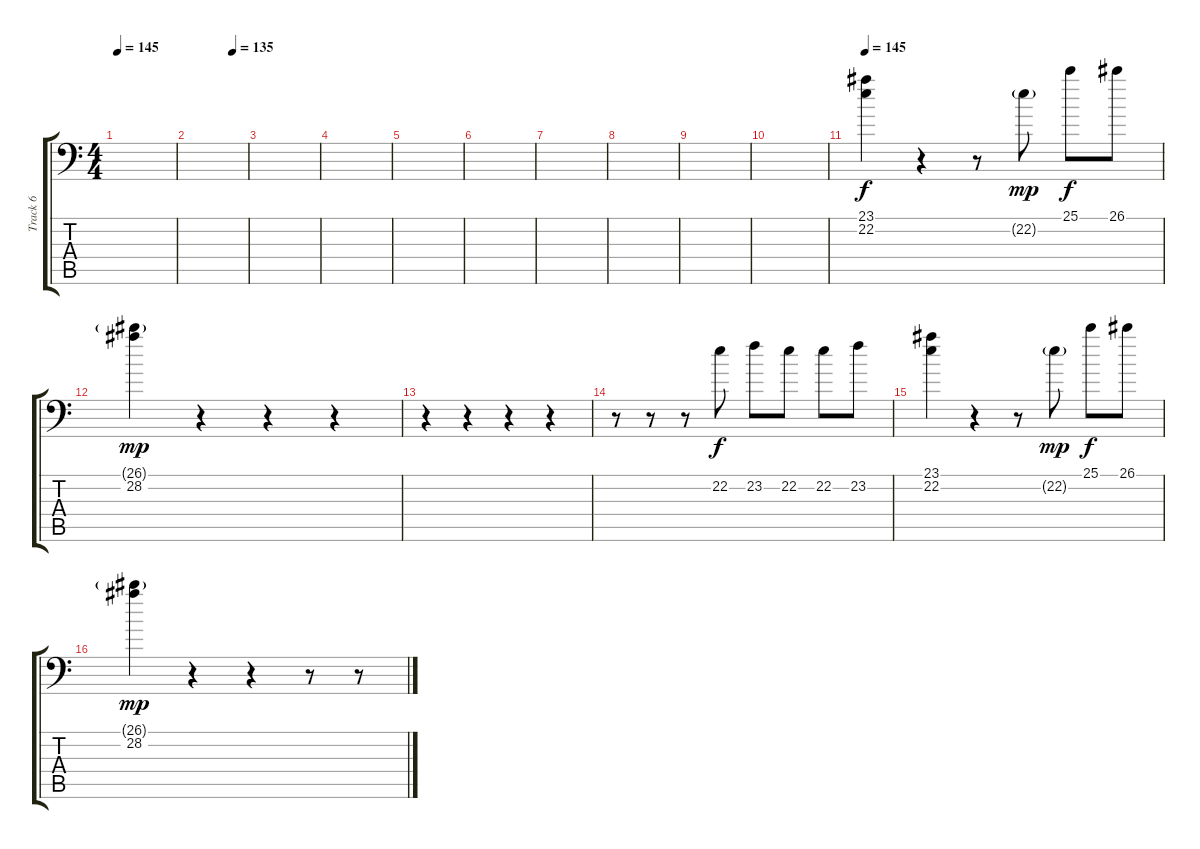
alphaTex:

\track ("Track 6" "Track 6") {instrument brightacousticpiano}
\staff {score tabs}
\tuning (B3 Gb3 D3 A2 E2 A1) {hide}
\ts (4 4)
\tempo 145
\clef f4
\ks c
|
\tempo (135 0.75)
|
|
|
|
|
|
|
|
|
\tempo 145
(23.1 22.2).4 r.4 r.8 22.2{g}.8{dy mp} 25.1.8{dy f} 26.1.8 |
(26.1{g} 28.2).4{dy mp} r.4 r.4 r.4 |
r.4 r.4 r.4 r.4 |
r.8 r.8 r.8 22.2.8{dy f} 23.2.8 22.2.8 22.2.8 23.2.8 |
(23.1 22.2).4 r.4 r.8 22.2{g}.8{dy mp} 25.1.8{dy f} 26.1.8 |
(26.1{g} 28.2).4{dy mp} r.4 r.4 r.8 r.8
